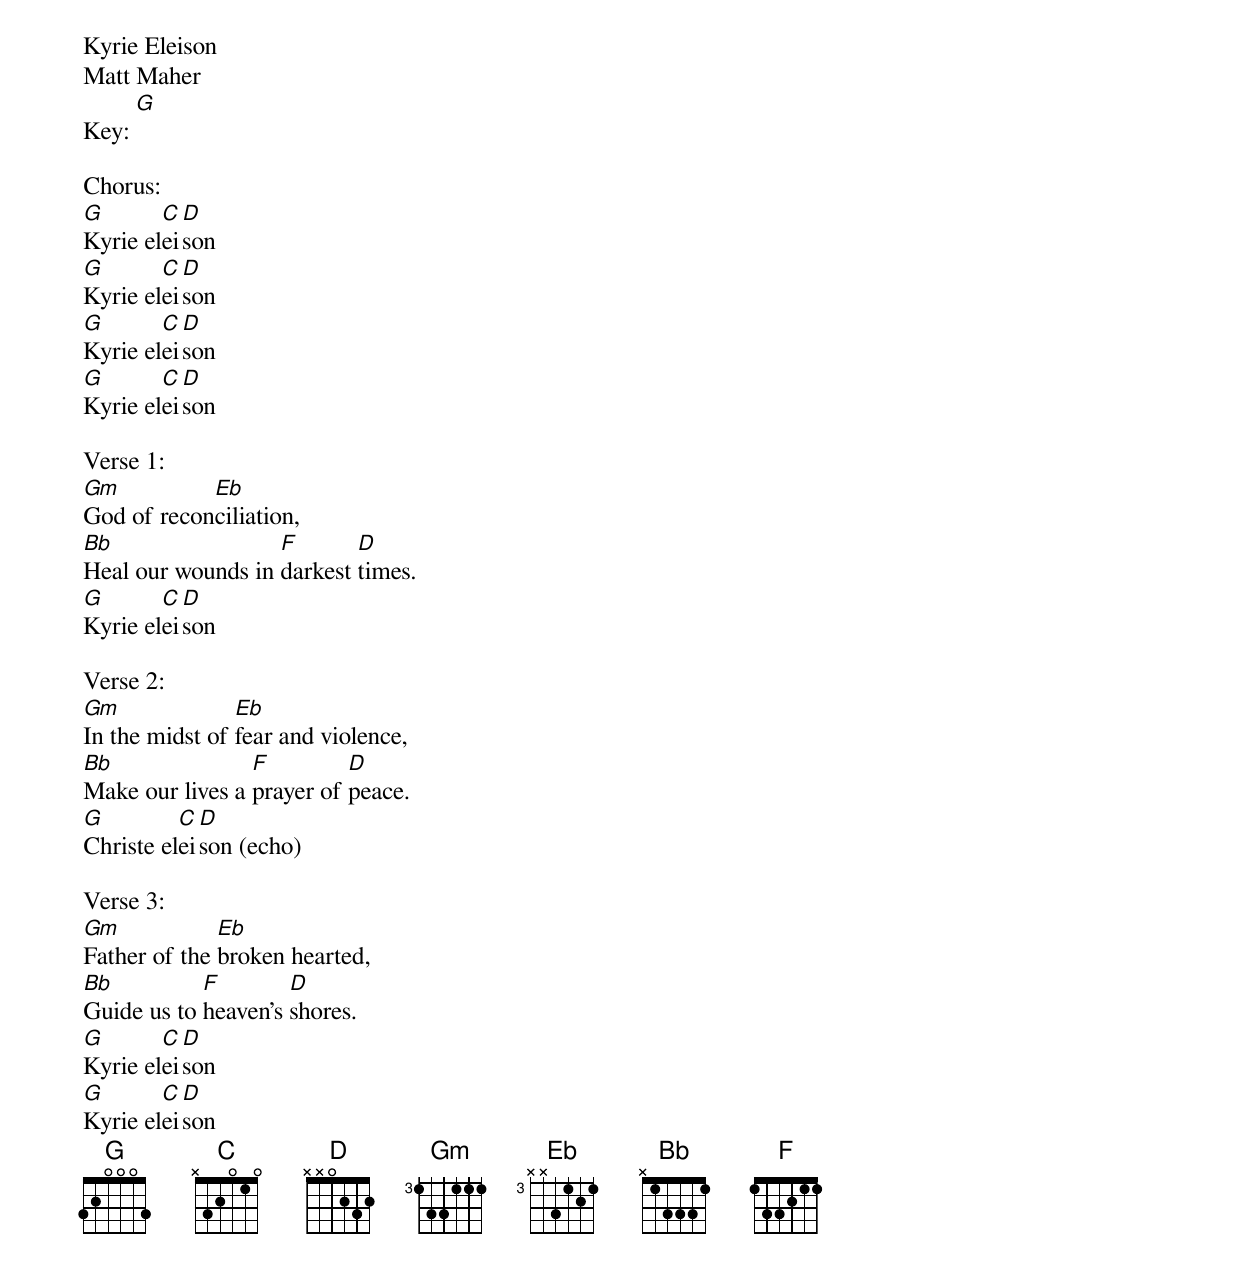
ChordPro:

Kyrie Eleison
Matt Maher
Key: [G]

Chorus:
[G]Kyrie el[C]ei[D]son
[G]Kyrie el[C]ei[D]son
[G]Kyrie el[C]ei[D]son
[G]Kyrie el[C]ei[D]son

Verse 1:
[Gm]God of recon[Eb]ciliation,
[Bb]Heal our wounds in [F]darkest [D]times.
[G]Kyrie el[C]ei[D]son

Verse 2:
[Gm]In the midst of [Eb]fear and violence,
[Bb]Make our lives a [F]prayer of [D]peace.
[G]Christe el[C]ei[D]son (echo)

Verse 3:
[Gm]Father of the [Eb]broken hearted,
[Bb]Guide us to [F]heaven's [D]shores.
[G]Kyrie el[C]ei[D]son
[G]Kyrie el[C]ei[D]son
